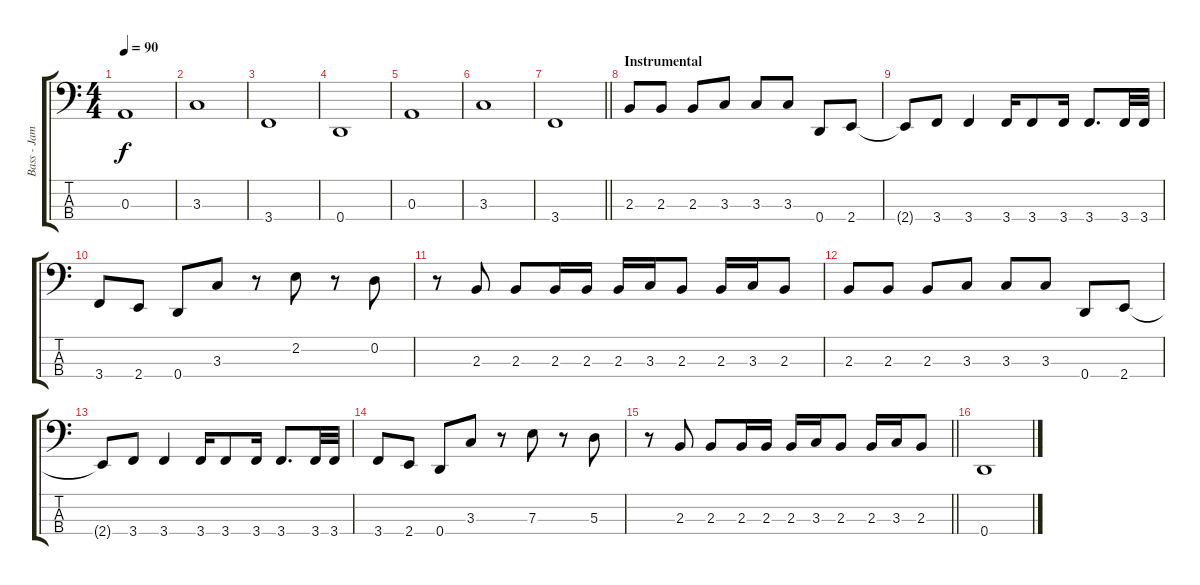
\track ("Bass - James Johnston" "Bass - Jam") {instrument electricbassfinger}
\staff {score tabs}
\tuning (G2 D2 A1 D1) {hide}
\ts (4 4)
\tempo 90
\clef f4
\ks c
0.3.1{dy f} |
3.3.1 |
3.4.1 |
0.4.1 |
0.3.1 |
3.3.1 |
\barLineRight lightlight
3.4.1 |
\section ("" "Instrumental")
2.3.8 2.3.8 2.3.8 3.3.8 3.3.8 3.3.8 0.4.8 2.4.8 |
2.4{t}.8 3.4.8 3.4.4 3.4.16 3.4.8 3.4.16 3.4.8{d} 3.4.32 3.4.32 |
3.4.8 2.4.8 0.4.8 3.3.8 r.8 2.2.8 r.8 0.2.8 |
r.8 2.3.8 2.3.8 2.3.16 2.3.16 2.3.16 3.3.16 2.3.8 2.3.16 3.3.16 2.3.8 |
2.3.8 2.3.8 2.3.8 3.3.8 3.3.8 3.3.8 0.4.8 2.4.8 |
2.4{t}.8 3.4.8 3.4.4 3.4.16 3.4.8 3.4.16 3.4.8{d} 3.4.32 3.4.32 |
3.4.8 2.4.8 0.4.8 3.3.8 r.8 7.3.8 r.8 5.3.8 |
\barLineRight lightlight
r.8 2.3.8 2.3.8 2.3.16 2.3.16 2.3.16 3.3.16 2.3.8 2.3.16 3.3.16 2.3.8 |
0.4.1
